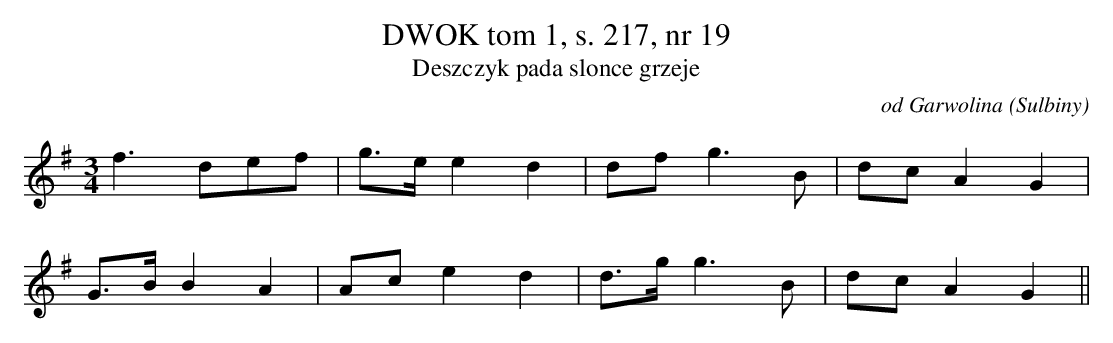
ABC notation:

X:1
T:DWOK tom 1, s. 217, nr 19
T:Deszczyk pada slonce grzeje
O:od Garwolina (Sulbiny)
M:3/4
L:1/16
K:G
f6d2e2f2 | g3ee4d4 |d2f2g6B2 | d2c2A4G4 |
G3BB4A4 | A2c2e4d4 |d3gg6B2 | d2c2A4G4||
